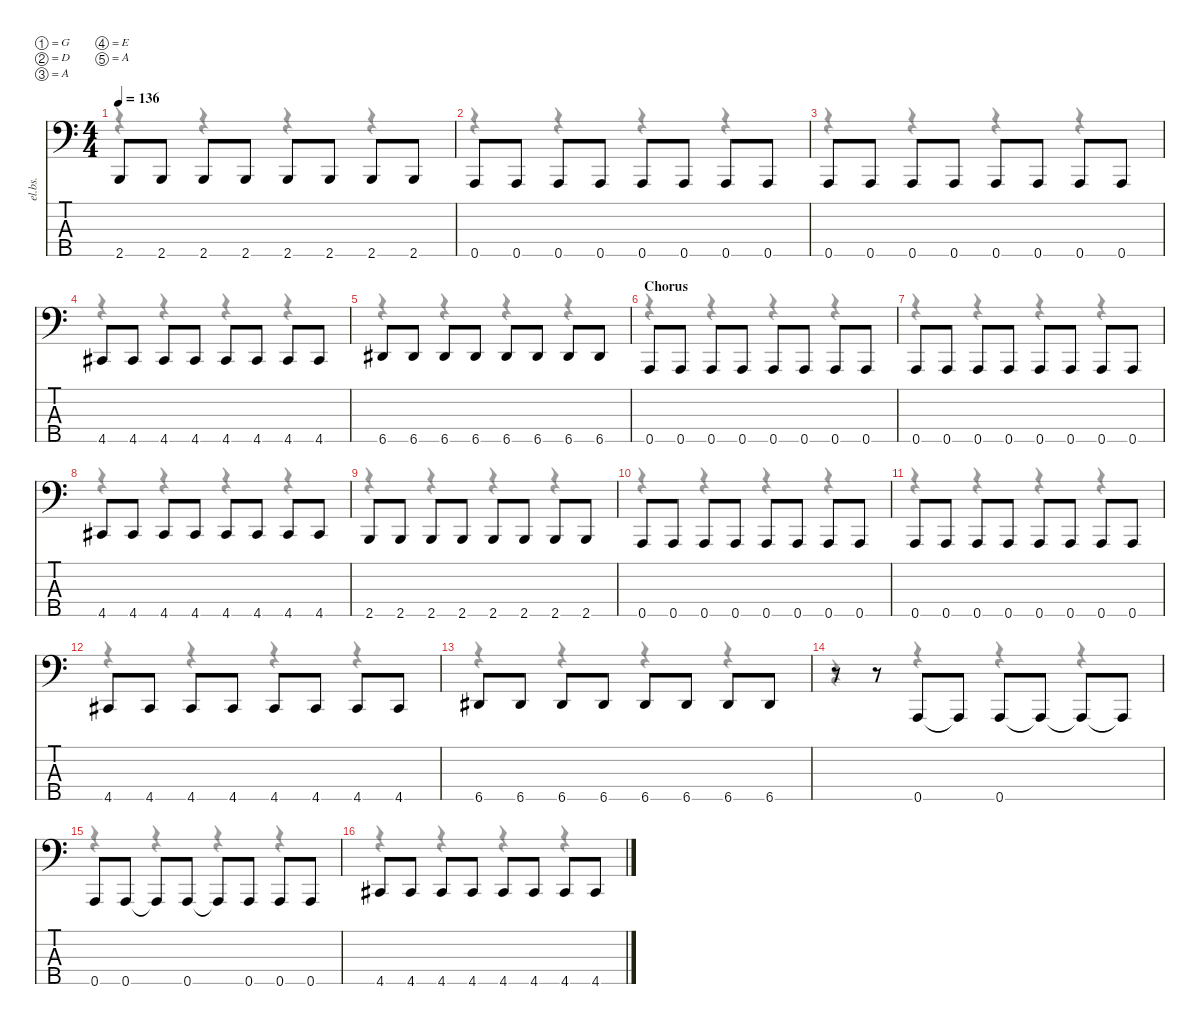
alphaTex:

\defaultSystemsLayout 4
\hideDynamics
\bracketExtendMode nobrackets
\track ("Bass" "el.bs.") {instrument slapbass1}
\staff {score tabs}
\tuning (G2 D2 A1 E1 A0)
\voice
\ts (4 4)
\tempo 136
\clef f4
\ks c
2.5.8{dy f beam Up} 2.5.8{beam Up} 2.5.8{beam Up} 2.5.8{beam Up} 2.5.8{beam Up} 2.5.8{beam Up} 2.5.8{beam Up} 2.5.8{beam Up} |
0.5.8{beam Up} 0.5.8{beam Up} 0.5.8{beam Up} 0.5.8{beam Up} 0.5.8{beam Up} 0.5.8{beam Up} 0.5.8{beam Up} 0.5.8{beam Up} |
0.5.8{beam Up} 0.5.8{beam Up} 0.5.8{beam Up} 0.5.8{beam Up} 0.5.8{beam Up} 0.5.8{beam Up} 0.5.8{beam Up} 0.5.8{beam Up} |
4.5{acc #}.8{beam Up} 4.5{acc #}.8{beam Up} 4.5{acc #}.8{beam Up} 4.5{acc #}.8{beam Up} 4.5{acc #}.8{beam Up} 4.5{acc #}.8{beam Up} 4.5{acc #}.8{beam Up} 4.5{acc #}.8{beam Up} |
6.5{acc #}.8{beam Up} 6.5{acc #}.8{beam Up} 6.5{acc #}.8{beam Up} 6.5{acc #}.8{beam Up} 6.5{acc #}.8{beam Up} 6.5{acc #}.8{beam Up} 6.5{acc #}.8{beam Up} 6.5{acc #}.8{beam Up} |
\section ("" "Chorus")
0.5.8{beam Up} 0.5.8{beam Up} 0.5.8{beam Up} 0.5.8{beam Up} 0.5.8{beam Up} 0.5.8{beam Up} 0.5.8{beam Up} 0.5.8{beam Up} |
0.5.8{beam Up} 0.5.8{beam Up} 0.5.8{beam Up} 0.5.8{beam Up} 0.5.8{beam Up} 0.5.8{beam Up} 0.5.8{beam Up} 0.5.8{beam Up} |
4.5{acc #}.8{beam Up} 4.5{acc #}.8{beam Up} 4.5{acc #}.8{beam Up} 4.5{acc #}.8{beam Up} 4.5{acc #}.8{beam Up} 4.5{acc #}.8{beam Up} 4.5{acc #}.8{beam Up} 4.5{acc #}.8{beam Up} |
2.5.8{beam Up} 2.5.8{beam Up} 2.5.8{beam Up} 2.5.8{beam Up} 2.5.8{beam Up} 2.5.8{beam Up} 2.5.8{beam Up} 2.5.8{beam Up} |
0.5.8{beam Up} 0.5.8{beam Up} 0.5.8{beam Up} 0.5.8{beam Up} 0.5.8{beam Up} 0.5.8{beam Up} 0.5.8{beam Up} 0.5.8{beam Up} |
0.5.8{beam Up} 0.5.8{beam Up} 0.5.8{beam Up} 0.5.8{beam Up} 0.5.8{beam Up} 0.5.8{beam Up} 0.5.8{beam Up} 0.5.8{beam Up} |
4.5{acc #}.8{beam Up} 4.5{acc #}.8{beam Up} 4.5{acc #}.8{beam Up} 4.5{acc #}.8{beam Up} 4.5{acc #}.8{beam Up} 4.5{acc #}.8{beam Up} 4.5{acc #}.8{beam Up} 4.5{acc #}.8{beam Up} |
6.5{acc #}.8{beam Up} 6.5{acc #}.8{beam Up} 6.5{acc #}.8{beam Up} 6.5{acc #}.8{beam Up} 6.5{acc #}.8{beam Up} 6.5{acc #}.8{beam Up} 6.5{acc #}.8{beam Up} 6.5{acc #}.8{beam Up} |
r.8{beam Up} r.8{beam Up} 0.5.8{beam Up} 0.5{t}.8{beam Up} 0.5.8{beam Up} 0.5{t}.8{beam Up} 0.5{t}.8{beam Up} 0.5{t}.8{beam Up} |
0.5.8{beam Up} 0.5.8{beam Up} 0.5{t}.8{beam Up} 0.5.8{beam Up} 0.5{t}.8{beam Up} 0.5.8{beam Up} 0.5.8{beam Up} 0.5.8{beam Up} |
4.5{acc #}.8{beam Up} 4.5{acc #}.8{beam Up} 4.5{acc #}.8{beam Up} 4.5{acc #}.8{beam Up} 4.5{acc #}.8{beam Up} 4.5{acc #}.8{beam Up} 4.5{acc #}.8{beam Up} 4.5{acc #}.8{beam Up}
\voice
\clef f4
\ottava regular
\simile none
\ks c
r.4{dy mf beam Down} r.4{beam Down} r.4{beam Down} r.4{beam Down} |
r.4{beam Down} r.4{beam Down} r.4{beam Down} r.4{beam Down} |
r.4{beam Down} r.4{beam Down} r.4{beam Down} r.4{beam Down} |
r.4{beam Down} r.4{beam Down} r.4{beam Down} r.4{beam Down} |
r.4{beam Down} r.4{beam Down} r.4{beam Down} r.4{beam Down} |
r.4{beam Down} r.4{beam Down} r.4{beam Down} r.4{beam Down} |
r.4{beam Down} r.4{beam Down} r.4{beam Down} r.4{beam Down} |
r.4{beam Down} r.4{beam Down} r.4{beam Down} r.4{beam Down} |
r.4{beam Down} r.4{beam Down} r.4{beam Down} r.4{beam Down} |
r.4{beam Down} r.4{beam Down} r.4{beam Down} r.4{beam Down} |
r.4{beam Down} r.4{beam Down} r.4{beam Down} r.4{beam Down} |
r.4{beam Down} r.4{beam Down} r.4{beam Down} r.4{beam Down} |
r.4{beam Down} r.4{beam Down} r.4{beam Down} r.4{beam Down} |
r.4{beam Down} r.4{beam Down} r.4{beam Down} r.4{beam Down} |
r.4{beam Down} r.4{beam Down} r.4{beam Down} r.4{beam Down} |
r.4{beam Down} r.4{beam Down} r.4{beam Down} r.4{beam Down}
